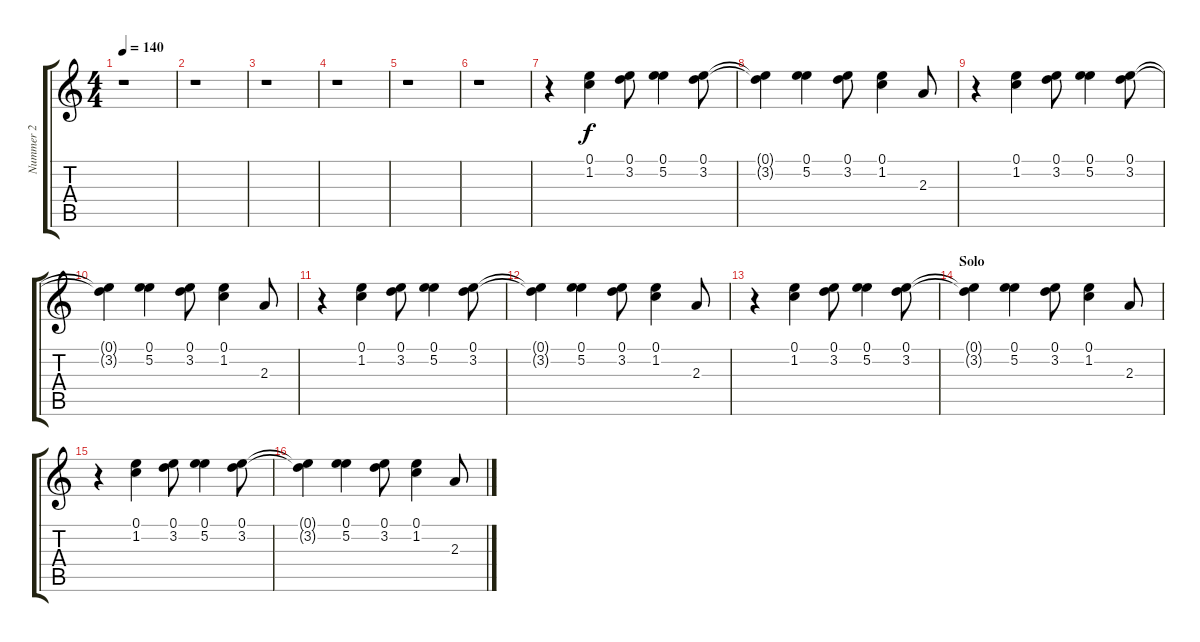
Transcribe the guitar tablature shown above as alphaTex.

\track ("Nummer 2" "Nummer 2") {instrument electricguitarclean}
\staff {score tabs}
\tuning (E4 B3 G3 D3 A2 E2) {hide}
\ts (4 4)
\tempo 140
\clef g2
\ks c
r.1{dy f} |
r.1 |
r.1 |
r.1 |
r.1 |
r.1 |
r.4 (0.1 1.2).4 (0.1 3.2).8 (0.1 5.2).4 (0.1 3.2).8 |
(0.1{t} 3.2{t}).4 (0.1 5.2).4 (0.1 3.2).8 (0.1 1.2).4 2.3.8 |
r.4 (0.1 1.2).4 (0.1 3.2).8 (0.1 5.2).4 (0.1 3.2).8 |
(0.1{t} 3.2{t}).4 (0.1 5.2).4 (0.1 3.2).8 (0.1 1.2).4 2.3.8 |
r.4 (0.1 1.2).4 (0.1 3.2).8 (0.1 5.2).4 (0.1 3.2).8 |
(0.1{t} 3.2{t}).4 (0.1 5.2).4 (0.1 3.2).8 (0.1 1.2).4 2.3.8 |
r.4 (0.1 1.2).4 (0.1 3.2).8 (0.1 5.2).4 (0.1 3.2).8 |
\section ("" "Solo")
(0.1{t} 3.2{t}).4 (0.1 5.2).4 (0.1 3.2).8 (0.1 1.2).4 2.3.8 |
r.4 (0.1 1.2).4 (0.1 3.2).8 (0.1 5.2).4 (0.1 3.2).8 |
(0.1{t} 3.2{t}).4 (0.1 5.2).4 (0.1 3.2).8 (0.1 1.2).4 2.3.8
